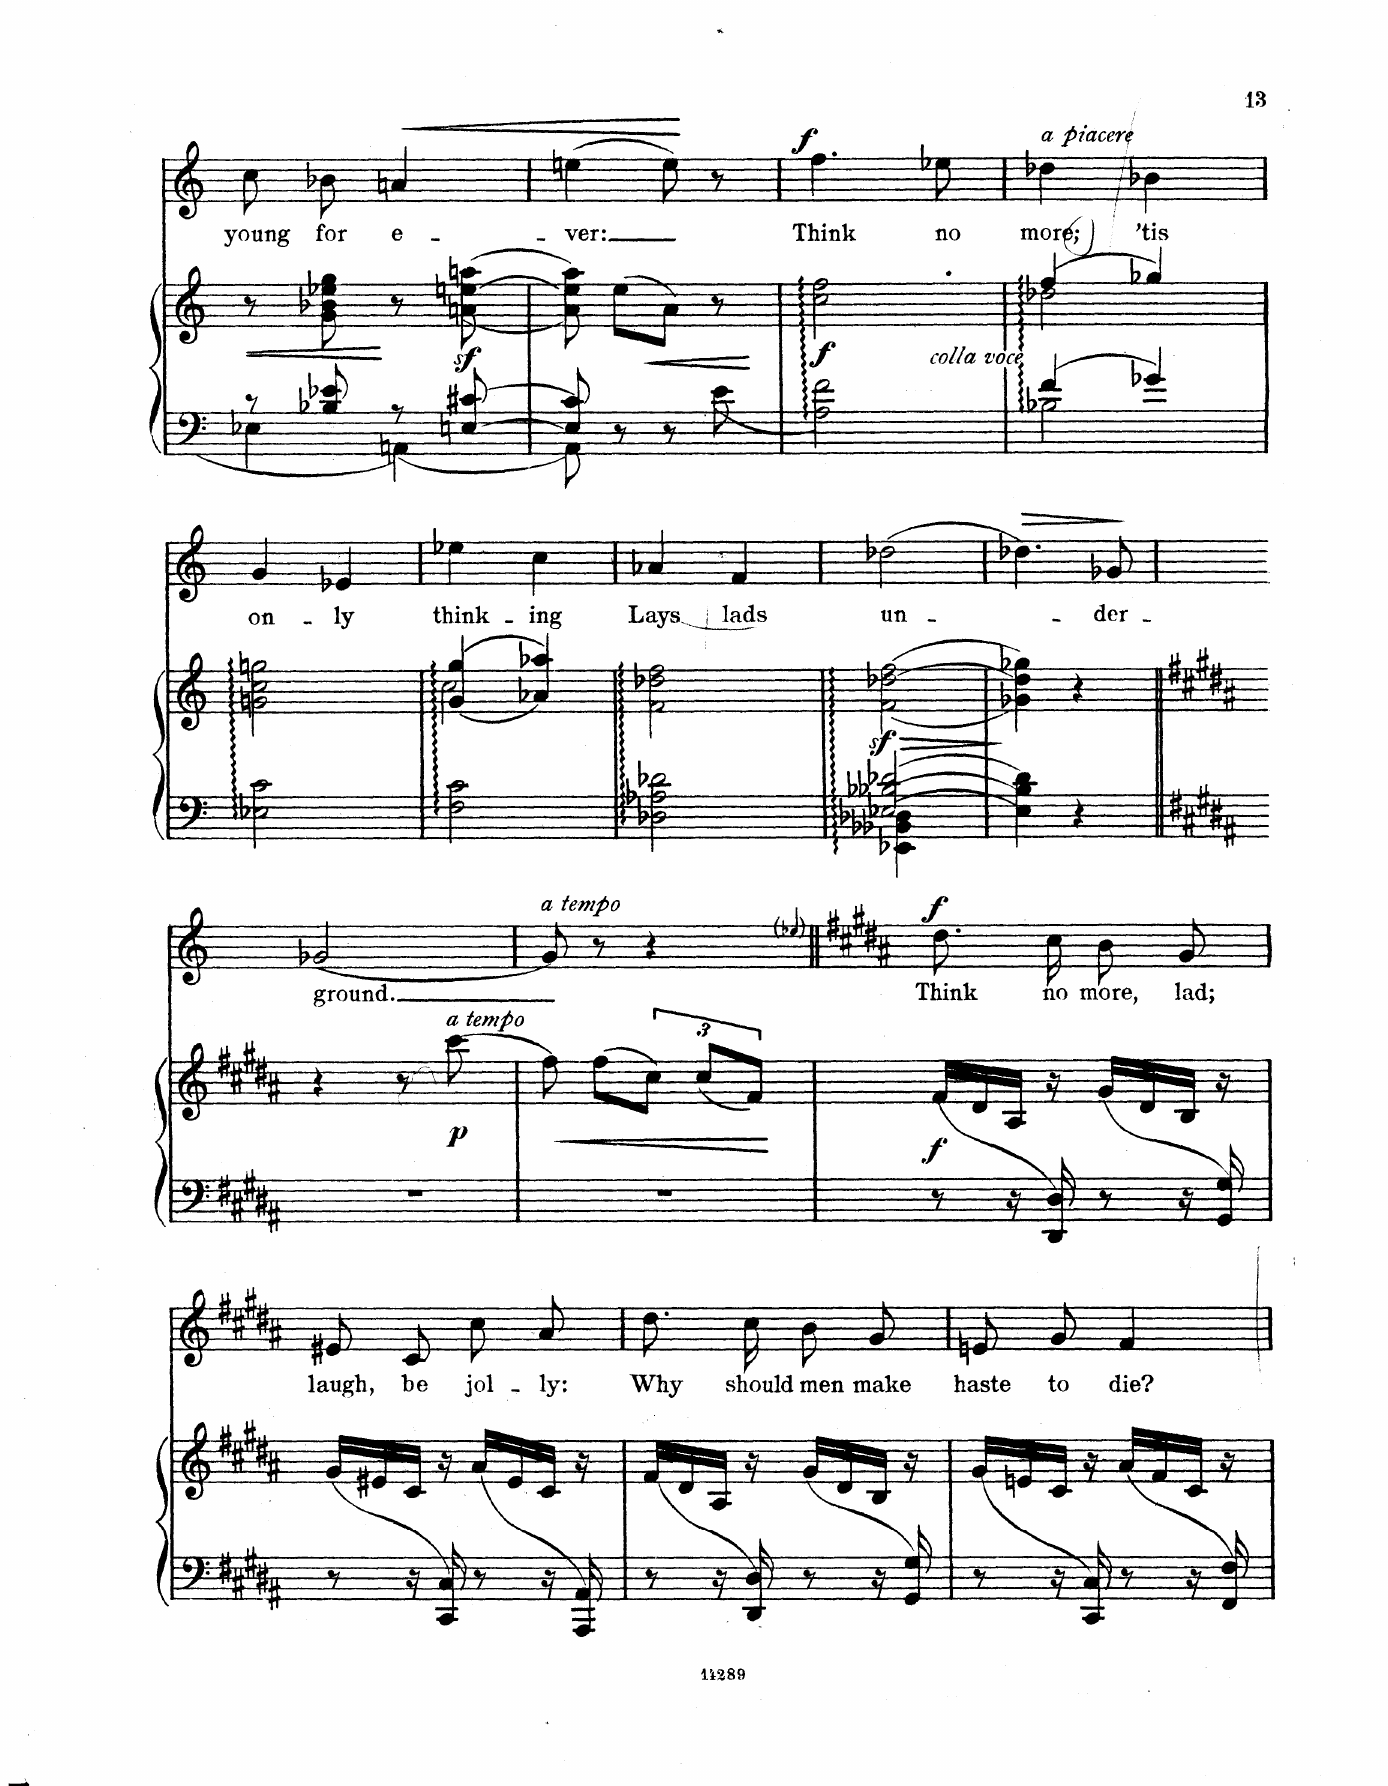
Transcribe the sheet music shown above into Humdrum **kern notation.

**kern	**kern	**dynam	**kern	**text	**dynam
*part2	*part2	*part2	*part1	*part1	*part1
*staff3	*staff2	*staff2/3	*staff1	*staff1	*staff1
*I"Piano	*	*	*I"Voice	*	*
*I'Pno	*	*	*	*	*
*clefF4	*clefG2	*	*clefG2	*	*
*k[]	*k[]	*	*k[]	*	*
*M2/4	*M2/4	*	*M2/4	*	*
=29	=29	=29	=29	=29	=29
*^	*	*	*	*	*
8r	4E-X\	8r	.	8cc\L	young	.
8B-X/ 8e-X/	.	8g\ 8b-X\ 8ee-X\ 8gg\	.	8b-X\J	for	.
!	!	!	!	!	!	!LO:HP:b
8r	[4AAn\	8r	.	4an/	e-	<
[8En/ [8c#X/	.	[8an\z< [8een\z< [8aan\z<	.	.	.	.
=30	=30	=30	=30	=30	=30	=30
8E/] 8c#/]	8AA\]	8a\] 8ee\] 8aa\]	.	[4een\	-ver:	.
8r	8ryy	(8ee\L	.	.	.	.
8r	4ryy	8a\J)	.	8ee\]	.	[
8e\	.	8r	.	8r	.	.
*v	*v	*	*	*	*	*
=31	=31	=31	=31	=31	=31
!	!	!LO:DY:b	!	!	!LO:DY:a
2A\ 2f\	2cc\ 2ff\	f	4.ff\	Think	f
.	.	.	8ee-X\	no	.
=32	=32	=32	=32	=32	=32
*^	*^	*	*	*	*
!	!	!	!	!	!LO:TX:i:t=a piacere	!	!
!	!	!LO:TX:i:t=colla voce	!	!	!	!	!
4f/	2B-X\	(4ff/	2dd-X\	.	4dd-X\	more;	.
4g-X/	.	4gg-X/)	.	.	4b-X\	'tis	.
*v	*v	*	*	*	*	*	*
*	*v	*v	*	*	*	*
=33	=33	=33	=33	=33	=33
2E-X\ 2c\	2gn\ 2cc\ 2ggn\	.	4g/	on-	.
.	.	.	4e-X/	-ly	.
=34	=34	=34	=34	=34	=34
*	*^	*	*	*	*
2F\ 2c\	((<4g/ 4gg/	2cc\	.	4ee-X\	think-	.
.	4a-X/ 4aa-X/))	.	.	4cc\	-ing	.
*	*v	*v	*	*	*	*
=35	=35	=35	=35	=35	=35
2D-X\ 2A-X\ 2d-X\	2f\ 2dd-X\ 2ff\	.	4a-X/	Lays	.
.	.	.	4f/	lads	.
=36	=36	=36	=36	=36	=36
*^	*	*	*	*	*
!	!	!	!LO:HP:b	!	!	!
[2E-X/ [2B--X/ [2d-X/	4EE-X\ 4BB--X\ 4D-X\	(>(2f\z< [>2dd-X\z< 2ff\z<	>	[2dd-X\	un-	.
.	4r	.	.	.	.	.
=37	=37	=37	=37	=37	=37	=37
!	!	!	!	!	!	!LO:HP:b
*v	*v	*	*	*	*	*
4E-\] 4B--\] 4d-\]	4g-X\ 4dd-\] 4gg-X\))	.	4.dd-\]	.	>
4r	4r	]	.	.	.
.	.	.	8g-X/	-der-	]
=38	=38	=38	=38	=38	=38
*k[f#c#g#d#a#]	*k[f#c#g#d#a#]	*	*	*	*
2r	4r	.	[2g-X/	-ground.	.
.	8r	.	.	.	.
!	!LO:TX:a:i:t=a tempo	!	!	!	!
!	!	!LO:DY:b	!	!	!
.	(8ccc#\	p	.	.	.
=39	=39	=39	=39	=39	=39
!	!	!	!LO:TX:a:i:t=a tempo	!	!
!	!	!LO:HP:b	!	!	!
*	*	*	*^	*	*
2r	8ff#\)	<	8g-/]	4ryy	.	.
.	(8ff#\L	.	8r	.	.	.
.	12cc#\J)	.	4r	8.ryy	.	.
.	(12cc#/L	.	.	.	.	.
.	12f#/J)	[	.	.	.	.
.	.	.	.	16ee-X/	.	.
*	*	*	*v	*v	*	*
=40||	=40||	=40||	=40||	=40||	=40||
*	*	*	*k[f#c#g#d#a#]	*	*
*	*	*	*^	*	*
!	!	!LO:DY:b	!	!	!	!LO:DY:a
*	*	*	*v	*v	*	*
8r	(16f#/LL	f	8.dd#\L	Think	f
.	16d#/	.	.	.	.
16r	16A#/JJ	.	.	.	.
16DD#/ 16D#/)	16r	.	16cc#\Jk	no	.
8r	(16g#/LL	.	8b/L	more,	.
.	16d#/	.	.	.	.
16r	16B/JJ	.	8g#/J	lad;	.
16GG#/ 16G#/)	16r	.	.	.	.
=41	=41	=41	=41	=41	=41
8r	(16g#/LL	.	8e#X/L	laugh,	.
.	16e#X/	.	.	.	.
16r	16c#/JJ	.	8c#/J	be	.
16CC#/ 16C#/)	16r	.	.	.	.
8r	(16a#/LL	.	8cc#\L	jol-	.
.	16e#/	.	.	.	.
16r	16c#/JJ	.	8a#\J	-ly:	.
16AAA#/ 16AA#/)	16r	.	.	.	.
=42	=42	=42	=42	=42	=42
8r	(16f#/LL	.	8.dd#\L	Why	.
.	16d#/	.	.	.	.
16r	16A#/JJ	.	.	.	.
16DD#/ 16D#/)	16r	.	16cc#\Jk	should	.
8r	(16g#/LL	.	8b/L	men	.
.	16d#/	.	.	.	.
16r	16B/JJ	.	8g#/J	make	.
16GG#/ 16G#/)	16r	.	.	.	.
=43	=43	=43	=43	=43	=43
8r	(16g#/LL	.	8en/L	haste	.
.	16en/	.	.	.	.
16r	16c#/JJ	.	8g#/J	to	.
16CC#/ 16C#/)	16r	.	.	.	.
8r	(16a#/LL	.	4f#/	die?	.
.	16f#/	.	.	.	.
16r	16c#/JJ	.	.	.	.
16FF#/ 16F#/)	16r	.	.	.	.
=	=	=	=	=	=
*-	*-	*-	*-	*-	*-
